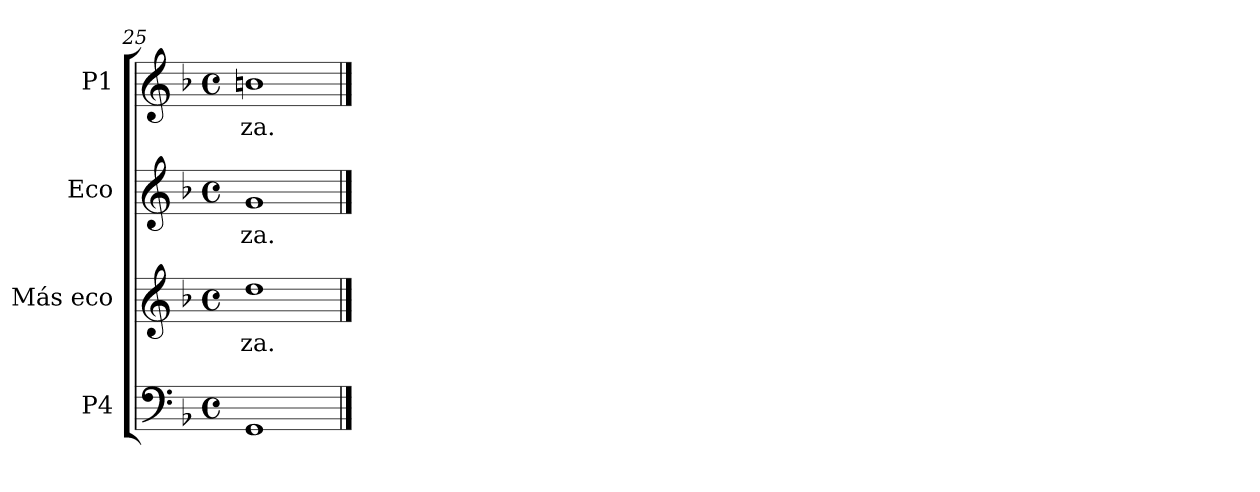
**kern	**kern	**text	**kern	**text	**kern	**text
*part4	*part3	*part3	*part2	*part2	*part1	*part1
*staff4	*staff3	*staff3	*staff2	*staff2	*staff1	*staff1
*I"P4	*I"Más eco	*	*I"Eco	*	*I"P1	*
*	*I'S.	*	*	*	*	*
*clefF4	*clefG2	*	*clefG2	*	*clefG2	*
*k[b-]	*k[b-]	*	*k[b-]	*	*k[b-]	*
*F:	*F:	*	*F:	*	*F:	*
*M4/4	*M4/4	*	*M4/4	*	*M4/4	*
*met(c)	*met(c)	*	*met(c)	*	*met(c)	*
=25	=25	=25	=25	=25	=25	=25
!	!	!LO:LY:b:color=#000000	!	!	!	!
!	!	!	!	!LO:LY:b:color=#000000	!	!
!	!	!	!	!	!	!LO:LY:b:color=#000000
1GGi	1ddi	-za.	1gi	-za.	1bni	-za.
==	==	==	==	==	==	==
*-	*-	*-	*-	*-	*-	*-
